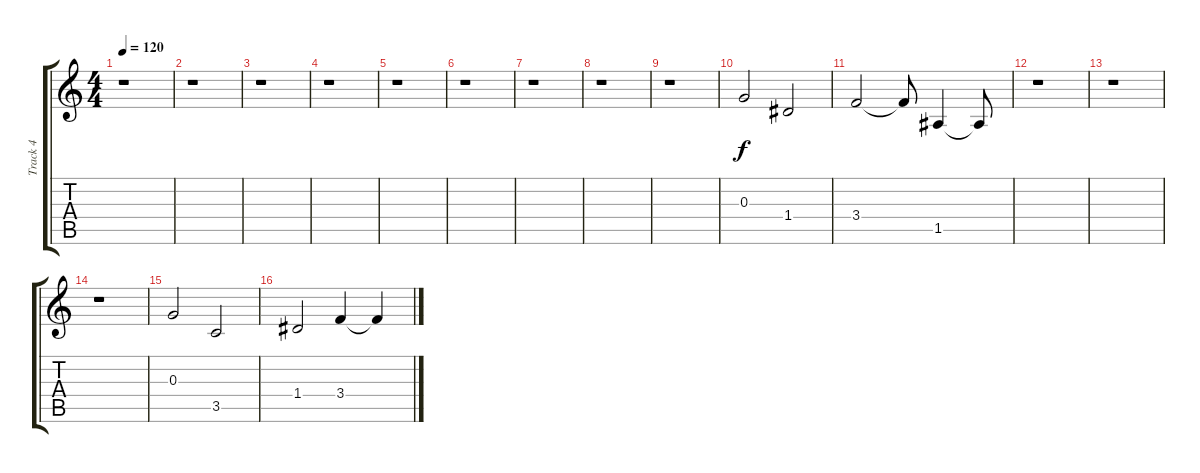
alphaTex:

\track ("Track 4" "Track 4") {instrument distortionguitar}
\staff {score tabs}
\tuning (E4 B3 G3 D3 A2 E2) {hide}
\ts (4 4)
\tempo 120
\clef g2
\ks c
r.1{dy f} |
r.1 |
r.1 |
r.1 |
r.1 |
r.1 |
r.1 |
r.1 |
r.1 |
0.3.2 1.4.2 |
3.4.2 3.4{t}.8 1.5.4 1.5{t}.8 |
r.1 |
r.1 |
r.1 |
0.3.2 3.5.2 |
1.4.2 3.4.4 3.4{t}.4
